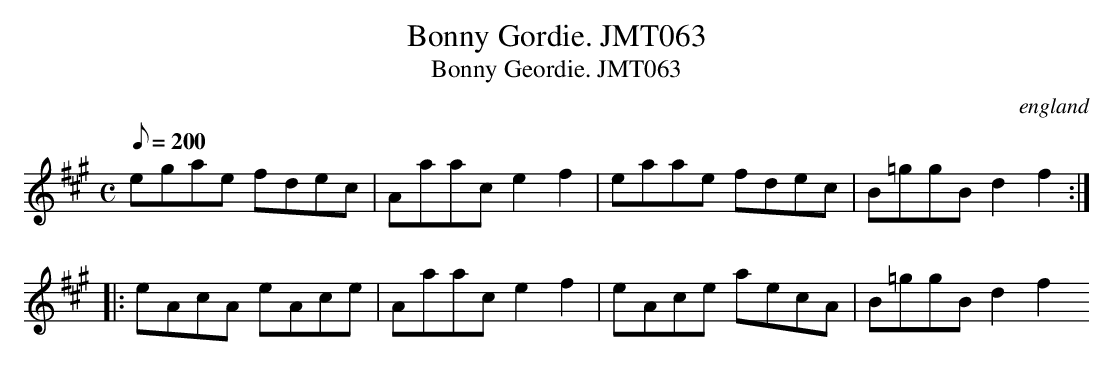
X:1
T:Bonny Gordie. JMT063
T:Bonny Geordie. JMT063
O:england
M:C
L:1/8
Q:200
K:A
e-gae f-dec|A-aac e2f2|eaae fdec|B=ggBd2f2:|
|:e-AcA e-Ace|A-aace2f2|e-Ace a-ecA|B=ggB d2f2
